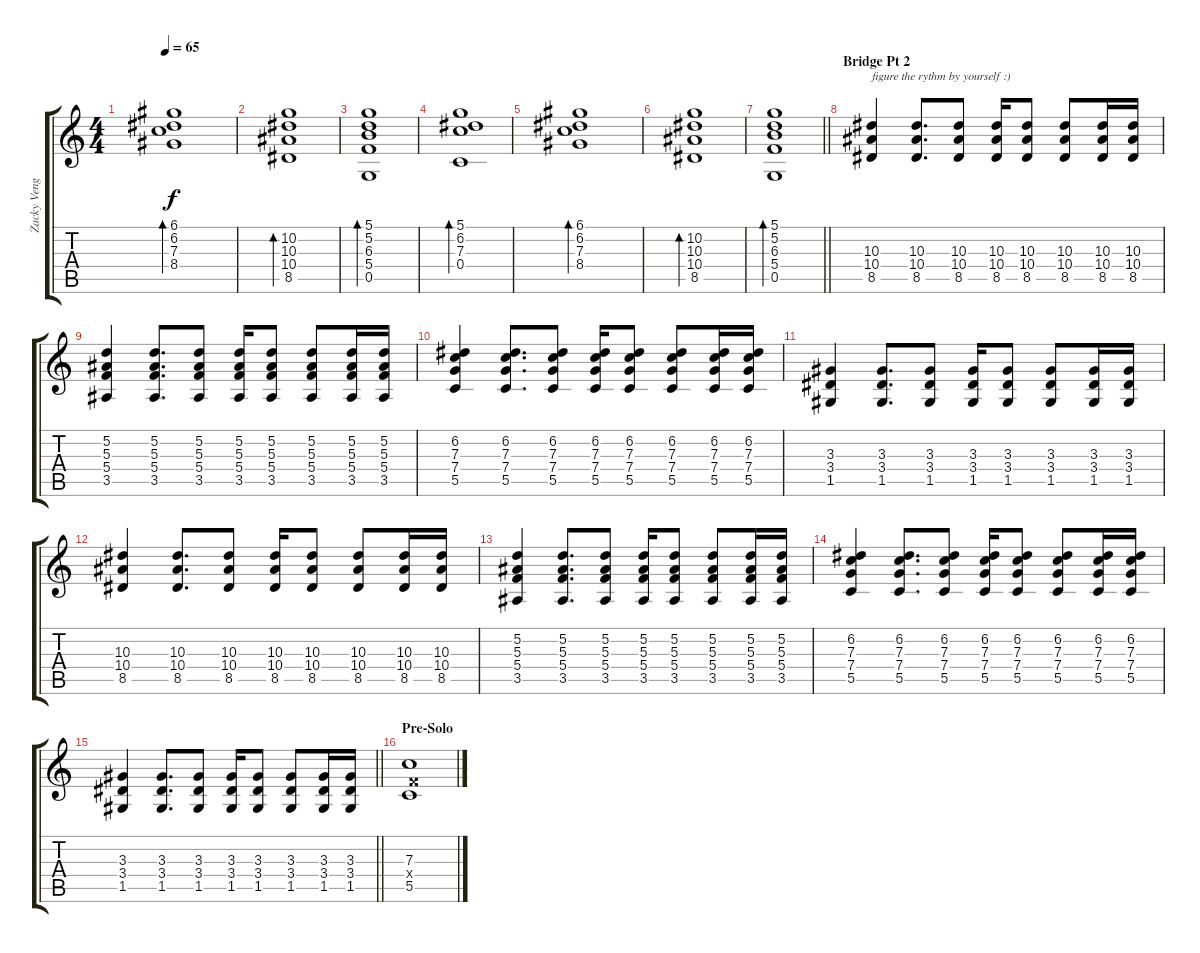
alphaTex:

\track ("Zacky Vengeance [Guitar]" "Zacky Veng") {instrument electricguitarclean}
\staff {score tabs}
\tuning (D4 A3 F3 C3 G2 C2) {hide}
\ts (4 4)
\tempo 65
\clef g2
\ks c
(6.1 6.2 7.3 8.4).1{bd 60 dy f} |
(10.2 10.3 10.4 8.5).1{bd 60} |
(5.1 5.2 6.3 5.4 0.5).1{bd 60} |
(5.1 6.2 7.3 0.4).1{bd 60} |
(6.1 6.2 7.3 8.4).1{bd 60} |
(10.2 10.3 10.4 8.5).1{bd 60} |
\barLineRight lightlight
(5.1 5.2 6.3 5.4 0.5).1{bd 60} |
\section ("" "Bridge Pt 2")
(10.3 10.4 8.5).4{txt "figure the rythm by yourself :)"} (10.3 10.4 8.5).8{d} (10.3 10.4 8.5).8 (10.3 10.4 8.5).16 (10.3 10.4 8.5).8 (10.3 10.4 8.5).8 (10.3 10.4 8.5).16 (10.3 10.4 8.5).16 |
(5.2 5.3 5.4 3.5).4 (5.2 5.3 5.4 3.5).8{d} (5.2 5.3 5.4 3.5).8 (5.2 5.3 5.4 3.5).16 (5.2 5.3 5.4 3.5).8 (5.2 5.3 5.4 3.5).8 (5.2 5.3 5.4 3.5).16 (5.2 5.3 5.4 3.5).16 |
(6.2 7.3 7.4 5.5).4 (6.2 7.3 7.4 5.5).8{d} (6.2 7.3 7.4 5.5).8 (6.2 7.3 7.4 5.5).16 (6.2 7.3 7.4 5.5).8 (6.2 7.3 7.4 5.5).8 (6.2 7.3 7.4 5.5).16 (6.2 7.3 7.4 5.5).16 |
(3.3 3.4 1.5).4 (3.3 3.4 1.5).8{d} (3.3 3.4 1.5).8 (3.3 3.4 1.5).16 (3.3 3.4 1.5).8 (3.3 3.4 1.5).8 (3.3 3.4 1.5).16 (3.3 3.4 1.5).16 |
(10.3 10.4 8.5).4 (10.3 10.4 8.5).8{d} (10.3 10.4 8.5).8 (10.3 10.4 8.5).16 (10.3 10.4 8.5).8 (10.3 10.4 8.5).8 (10.3 10.4 8.5).16 (10.3 10.4 8.5).16 |
(5.2 5.3 5.4 3.5).4 (5.2 5.3 5.4 3.5).8{d} (5.2 5.3 5.4 3.5).8 (5.2 5.3 5.4 3.5).16 (5.2 5.3 5.4 3.5).8 (5.2 5.3 5.4 3.5).8 (5.2 5.3 5.4 3.5).16 (5.2 5.3 5.4 3.5).16 |
(6.2 7.3 7.4 5.5).4 (6.2 7.3 7.4 5.5).8{d} (6.2 7.3 7.4 5.5).8 (6.2 7.3 7.4 5.5).16 (6.2 7.3 7.4 5.5).8 (6.2 7.3 7.4 5.5).8 (6.2 7.3 7.4 5.5).16 (6.2 7.3 7.4 5.5).16 |
\barLineRight lightlight
(3.3 3.4 1.5).4 (3.3 3.4 1.5).8{d} (3.3 3.4 1.5).8 (3.3 3.4 1.5).16 (3.3 3.4 1.5).8 (3.3 3.4 1.5).8 (3.3 3.4 1.5).16 (3.3 3.4 1.5).16 |
\section ("" "Pre-Solo")
(7.3 5.4{x} 5.5).1
